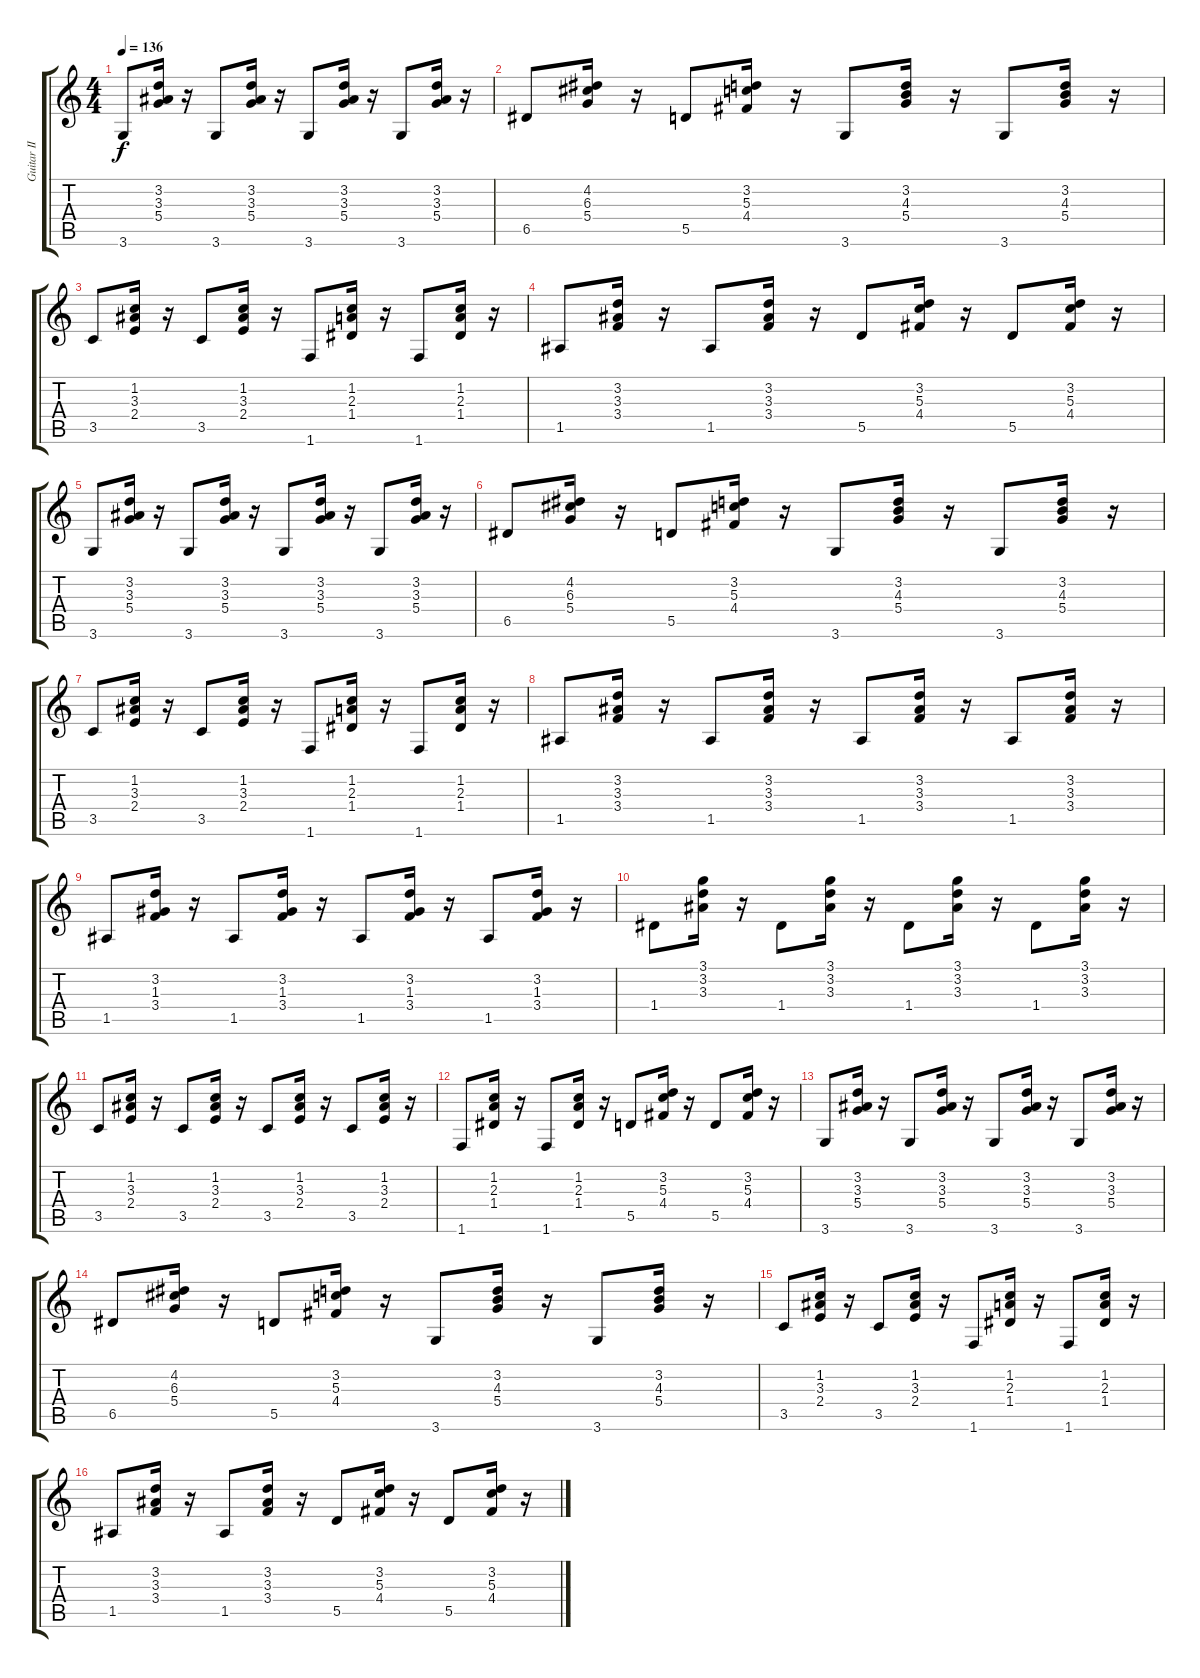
\track ("Guitar II" "Guitar II") {instrument acousticguitarsteel}
\staff {score tabs}
\tuning (E4 B3 G3 D3 A2 E2) {hide}
\ts (4 4)
\tempo 136
\clef g2
\ks c
3.6.8{dy f} (3.2 3.3 5.4).16 r.16 3.6.8 (3.2 3.3 5.4).16 r.16 3.6.8 (3.2 3.3 5.4).16 r.16 3.6.8 (3.2 3.3 5.4).16 r.16 |
6.5.8 (4.2 6.3 5.4).16 r.16 5.5.8 (3.2 5.3 4.4).16 r.16 3.6.8 (3.2 4.3 5.4).16 r.16 3.6.8 (3.2 4.3 5.4).16 r.16 |
3.5.8 (1.2 3.3 2.4).16 r.16 3.5.8 (1.2 3.3 2.4).16 r.16 1.6.8 (1.2 2.3 1.4).16 r.16 1.6.8 (1.2 2.3 1.4).16 r.16 |
1.5.8 (3.2 3.3 3.4).16 r.16 1.5.8 (3.2 3.3 3.4).16 r.16 5.5.8 (3.2 5.3 4.4).16 r.16 5.5.8 (3.2 5.3 4.4).16 r.16 |
3.6.8 (3.2 3.3 5.4).16 r.16 3.6.8 (3.2 3.3 5.4).16 r.16 3.6.8 (3.2 3.3 5.4).16 r.16 3.6.8 (3.2 3.3 5.4).16 r.16 |
6.5.8 (4.2 6.3 5.4).16 r.16 5.5.8 (3.2 5.3 4.4).16 r.16 3.6.8 (3.2 4.3 5.4).16 r.16 3.6.8 (3.2 4.3 5.4).16 r.16 |
3.5.8 (1.2 3.3 2.4).16 r.16 3.5.8 (1.2 3.3 2.4).16 r.16 1.6.8 (1.2 2.3 1.4).16 r.16 1.6.8 (1.2 2.3 1.4).16 r.16 |
1.5.8 (3.2 3.3 3.4).16 r.16 1.5.8 (3.2 3.3 3.4).16 r.16 1.5.8 (3.2 3.3 3.4).16 r.16 1.5.8 (3.2 3.3 3.4).16 r.16 |
1.5.8 (3.2 1.3 3.4).16 r.16 1.5.8 (3.2 1.3 3.4).16 r.16 1.5.8 (3.2 1.3 3.4).16 r.16 1.5.8 (3.2 1.3 3.4).16 r.16 |
1.4.8 (3.1 3.2 3.3).16 r.16 1.4.8 (3.1 3.2 3.3).16 r.16 1.4.8 (3.1 3.2 3.3).16 r.16 1.4.8 (3.1 3.2 3.3).16 r.16 |
3.5.8 (1.2 3.3 2.4).16 r.16 3.5.8 (1.2 3.3 2.4).16 r.16 3.5.8 (1.2 3.3 2.4).16 r.16 3.5.8 (1.2 3.3 2.4).16 r.16 |
1.6.8 (1.2 2.3 1.4).16 r.16 1.6.8 (1.2 2.3 1.4).16 r.16 5.5.8 (3.2 5.3 4.4).16 r.16 5.5.8 (3.2 5.3 4.4).16 r.16 |
3.6.8 (3.2 3.3 5.4).16 r.16 3.6.8 (3.2 3.3 5.4).16 r.16 3.6.8 (3.2 3.3 5.4).16 r.16 3.6.8 (3.2 3.3 5.4).16 r.16 |
6.5.8 (4.2 6.3 5.4).16 r.16 5.5.8 (3.2 5.3 4.4).16 r.16 3.6.8 (3.2 4.3 5.4).16 r.16 3.6.8 (3.2 4.3 5.4).16 r.16 |
3.5.8 (1.2 3.3 2.4).16 r.16 3.5.8 (1.2 3.3 2.4).16 r.16 1.6.8 (1.2 2.3 1.4).16 r.16 1.6.8 (1.2 2.3 1.4).16 r.16 |
1.5.8 (3.2 3.3 3.4).16 r.16 1.5.8 (3.2 3.3 3.4).16 r.16 5.5.8 (3.2 5.3 4.4).16 r.16 5.5.8 (3.2 5.3 4.4).16 r.16
